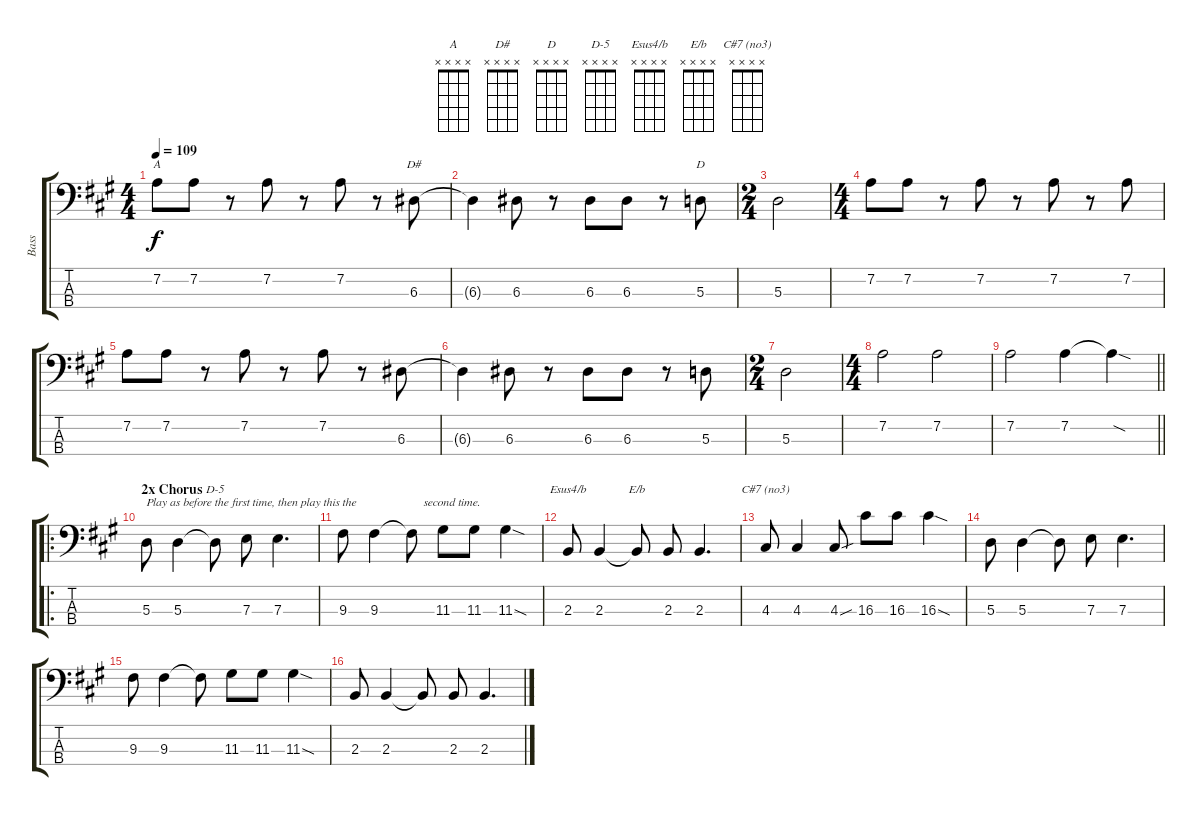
\track ("Bass" "Bass") {instrument electricbassfinger}
\staff {score tabs}
\tuning (G2 D2 A1 E1) {hide}
\chord ("A" x x x x)
\chord ("D#" x x x x)
\chord ("D" x x x x)
\chord ("D-5" x x x x)
\chord ("Esus4/b" x x x x)
\chord ("E/b" x x x x)
\chord ("C#7 (no3)" x x x x)
\ts (4 4)
\tempo 109
\clef f4
\ks a
7.2.8{ch "A" dy f} 7.2.8 r.8 7.2.8 r.8 7.2.8 r.8 6.3.8{ch "D#"} |
6.3{t}.4 6.3.8 r.8 6.3.8 6.3.8 r.8 5.3.8{ch "D"} |
\ts (2 4)
5.3.2 |
\ts (4 4)
7.2.8 7.2.8 r.8 7.2.8 r.8 7.2.8 r.8 7.2.8 |
7.2.8 7.2.8 r.8 7.2.8 r.8 7.2.8 r.8 6.3.8 |
6.3{t}.4 6.3.8 r.8 6.3.8 6.3.8 r.8 5.3.8 |
\ts (2 4)
5.3.2 |
\ts (4 4)
7.2.2 7.2.2 |
\barLineRight lightlight
7.2.2 7.2.4 7.2{sod t}.4 |
\ro
\section ("" "2x Chorus")
5.3.8{txt "Play as before the first time, then play this the"} 5.3.4 5.3{t}.8{ch "D-5"} 7.3.8 7.3.4{d} |
9.3.8 9.3.4 9.3{t}.8{txt "    second time."} 11.3.8 11.3.8 11.3{sod}.4 |
2.3.8{ch "Esus4/b"} 2.3.4 2.3{t}.8{ch "E/b"} 2.3.8 2.3.4{d} |
4.3.8{ch "C#7 (no3)"} 4.3.4 4.3{sou}.8 16.3.8 16.3.8 16.3{sod}.4 |
5.3.8 5.3.4 5.3{t}.8 7.3.8 7.3.4{d} |
9.3.8 9.3.4 9.3{t}.8 11.3.8 11.3.8 11.3{sod}.4 |
2.3.8 2.3.4 2.3{t}.8 2.3.8 2.3.4{d}
